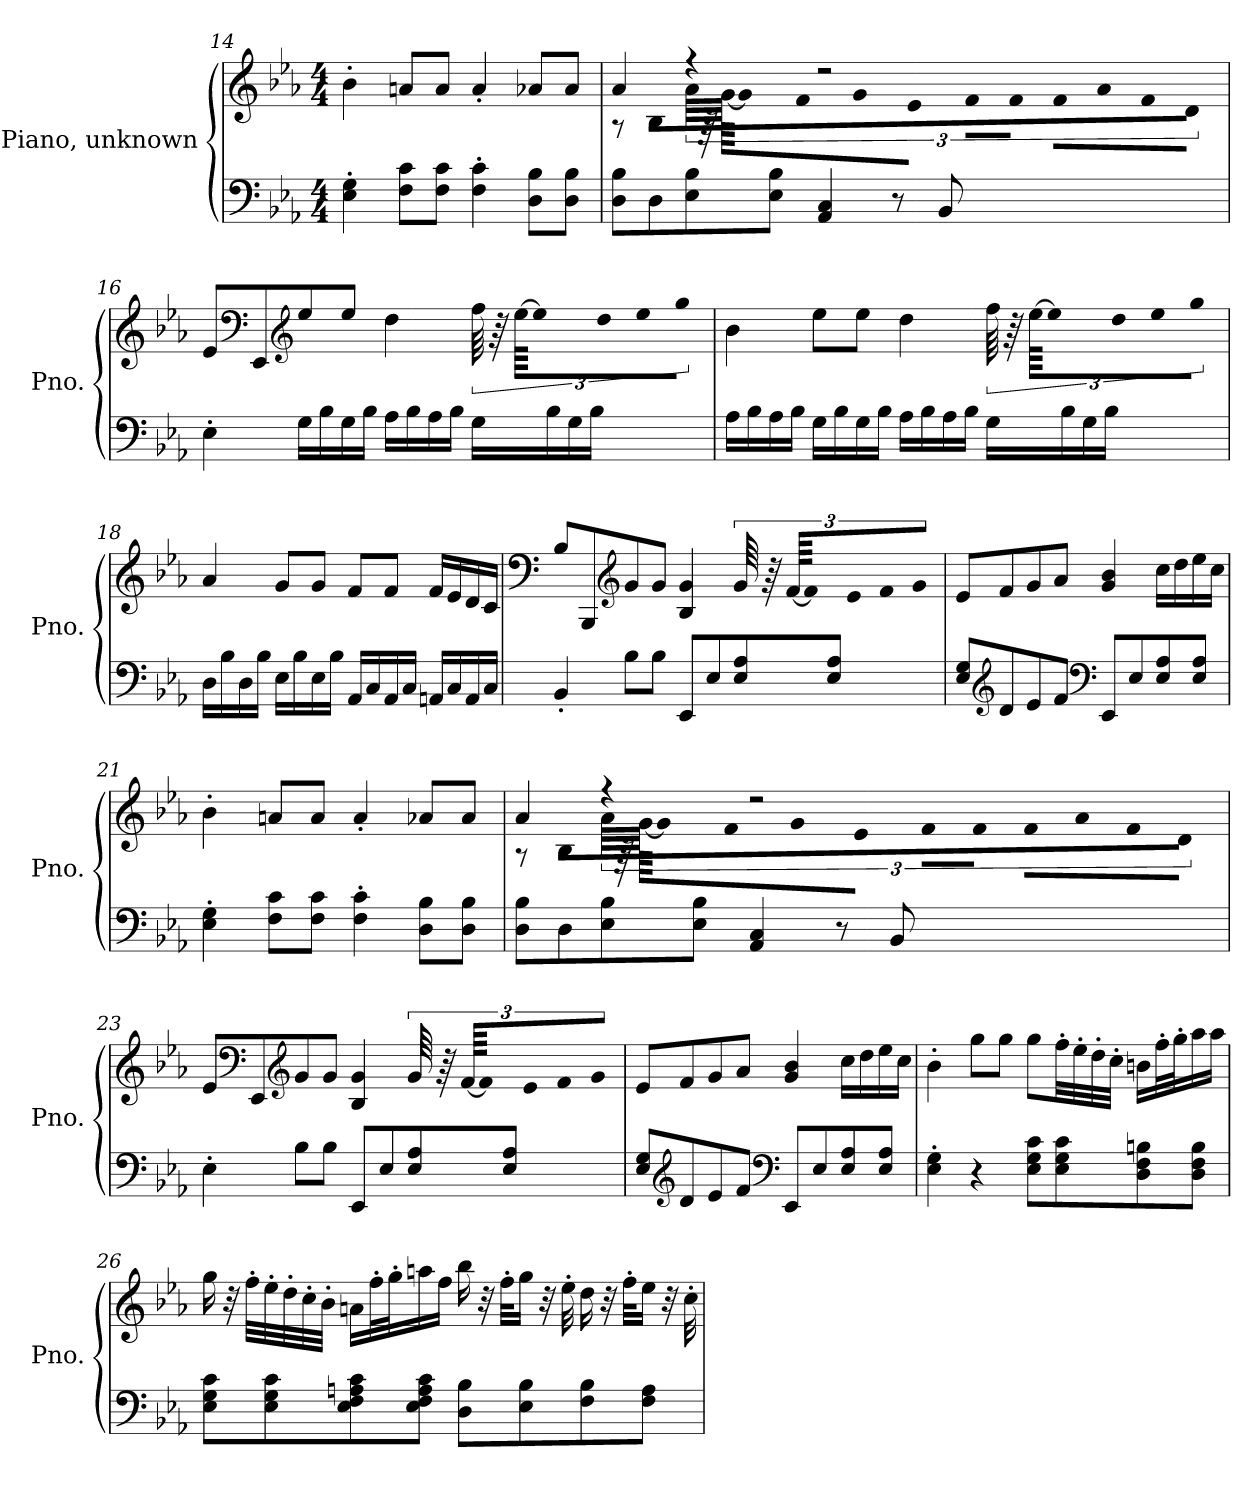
**kern	**kern
*part1	*part1
*staff2	*staff1
*I"Piano, unknown	*
*I'Pno.	*
*clefF4	*clefG2
*k[b-e-a-]	*k[b-e-a-]
*M4/4	*M4/4
=14	=14
4E-\' 4G\'	4b-'\
8F\ 8c\L	8an/L
8F\ 8c\J	8a/J
4F\' 4c\'	4a'/
8D\ 8B-\L	8a-X/L
8D\ 8B-\J	8a-/J
=15	=15
*	*^
8D\ 8B-\L	4a-/	8r
8D\	.	8B-\L
8E-\ 8B-\	4r	96a-\Jkkk
.	.	96r
.	.	[96g\KLLL
.	.	32g\J]
.	.	16f\
8E-\ 8B-\J	.	16g\
.	.	16e-\JJ
4AA-/ 4C/	2r	8f\L
.	.	8f\J
8r	.	16f\LL
.	.	16a-\
8BB-/	.	16f\
.	.	16d\JJ
*	*v	*v
!!LO:PB:g=z
=16	=16
4E-'\	8e-/L
*	*clefF4
.	8EE-/
*	*clefG2
16G\LL	8ee-/
16B-\	.
16G\	8ee-/J
16B-\JJ	.
16A-\LL	4dd\
16B-\	.
16A-\	.
16B-\JJ	.
16G\LL	96ff\
.	96r
.	[96ee-\KLLL
.	32ee-\J]
16B-\	16dd\
16G\	16ee-\
16B-\JJ	16gg\JJ
=17	=17
16A-\LL	4b-\
16B-\	.
16A-\	.
16B-\JJ	.
16G\LL	8ee-\L
16B-\	.
16G\	8ee-\J
16B-\JJ	.
16A-\LL	4dd\
16B-\	.
16A-\	.
16B-\JJ	.
16G\LL	96ff\
.	96r
.	[96ee-\KLLL
.	32ee-\J]
16B-\	16dd\
16G\	16ee-\
16B-\JJ	16gg\JJ
!!LO:LB:g=z
=18	=18
16D\LL	4a-/
16B-\	.
16D\	.
16B-\JJ	.
16E-\LL	8g/L
16B-\	.
16E-\	8g/J
16B-\JJ	.
16AA-/LL	8f/L
16C/	.
16AA-/	8f/J
16C/JJ	.
16AAn/LL	16f/LL
16C/	16e-/
16AA/	16d/
16C/JJ	16c/JJ
=19	=19
*	*clefF4
4BB-'/	8B-/L
.	8BBB-/
*	*clefG2
8B-\L	8g/
8B-\J	8g/J
8EE-/L	4B-/ 4g/
8E-/	.
8E-/ 8A-/	96g/
.	96r
.	[96f/KLLL
.	32f/J]
.	16e-/
8E-/ 8A-/J	16f/
.	16g/JJ
!!LO:LB:g=z
=20	=20
8E-/ 8G/L	8e-/L
*clefG2	*
8d/	8f/
8e-/	8g/
8f/J	8a-/J
*clefF4	*
8EE-/L	4g/ 4b-/
8E-/	.
8E-/ 8A-/	16cc\LL
.	16dd\
8E-/ 8A-/J	16ee-\
.	16cc\JJ
=21	=21
4E-\' 4G\'	4b-'\
8F\ 8c\L	8an/L
8F\ 8c\J	8a/J
4F\' 4c\'	4a'/
8D\ 8B-\L	8a-X/L
8D\ 8B-\J	8a-/J
=22	=22
*	*^
8D\ 8B-\L	4a-/	8r
8D\	.	8B-\L
8E-\ 8B-\	4r	96a-\Jkkk
.	.	96r
.	.	[96g\KLLL
.	.	32g\J]
.	.	16f\
8E-\ 8B-\J	.	16g\
.	.	16e-\JJ
4AA-/ 4C/	2r	8f\L
.	.	8f\J
8r	.	16f\LL
.	.	16a-\
8BB-/	.	16f\
.	.	16d\JJ
*	*v	*v
!!LO:LB:g=z
=23	=23
4E-'\	8e-/L
*	*clefF4
.	8EE-/
*	*clefG2
8B-\L	8g/
8B-\J	8g/J
8EE-/L	4B-/ 4g/
8E-/	.
8E-/ 8A-/	96g/
.	96r
.	[96f/KLLL
.	32f/J]
.	16e-/
8E-/ 8A-/J	16f/
.	16g/JJ
=24	=24
8E-/ 8G/L	8e-/L
*clefG2	*
8d/	8f/
8e-/	8g/
8f/J	8a-/J
*clefF4	*
8EE-/L	4g/ 4b-/
8E-/	.
8E-/ 8A-/	16cc\LL
.	16dd\
8E-/ 8A-/J	16ee-\
.	16cc\JJ
!!LO:LB:g=z
=25	=25
4E-\' 4G\'	4b-'\
4r	8gg\L
.	8gg\J
8E-\ 8G\ 8c\L	8gg\L
8E-\ 8G\ 8c\	32ff'\LL
.	32ee-'\
.	32dd'\
.	32cc'\JJJ
8D\ 8F\ 8Bn\	16bn\LL
.	32ff'\L
.	32gg'\J
8D\ 8F\ 8B\J	16aa-\
.	16aa-\JJ
=26	=26
8E-\ 8G\ 8c\L	16gg\
.	32r
.	32ff'\LLL
8E-\ 8G\ 8c\	32ee-'\
.	32dd'\
.	32cc'\
.	32b-'\JJJ
8E-\ 8F\ 8An\ 8c\	16an\LL
.	32ff'\L
.	32gg'\J
8E-\ 8F\ 8A\ 8c\J	16aan\
.	16ff\JJ
8D\ 8B-\L	16bb-\
.	32r
.	32ff'\KLL
8E-\ 8B-\	16gg\JJ
.	32r
.	32ee-'\
8F\ 8B-\	16dd\
.	32r
.	32ff'\KLL
8F\ 8A\J	16ee-\JJ
.	32r
.	32cc'\
=	=
*-	*-
